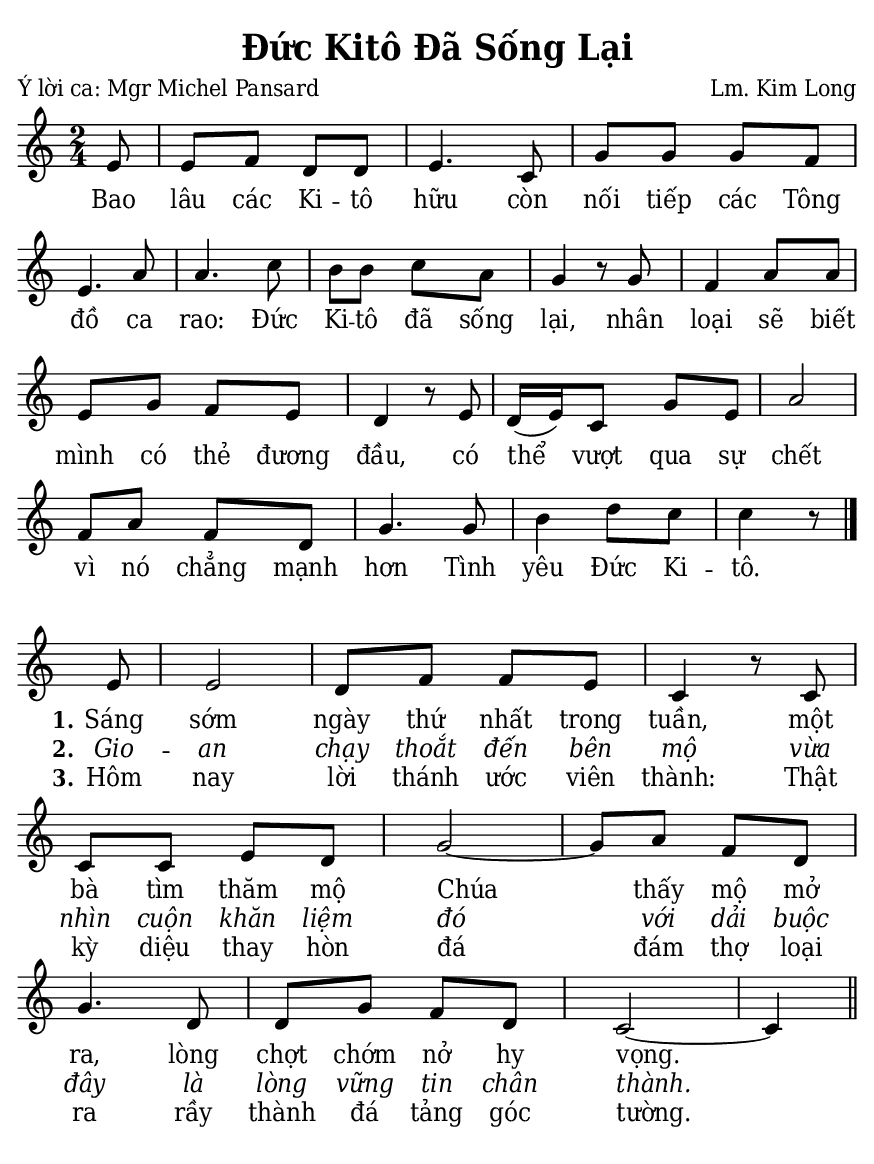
% Cài đặt chung
\version "2.24.3"
\include "english.ly"

\header {
  title = "Đức Kitô Đã Sống Lại"
  poet = "Ý lời ca: Mgr Michel Pansard"
  composer = "Lm. Kim Long"
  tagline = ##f
}

% Nhạc
nhacPhanMot = \relative c' {
  \key c \major
  \time 2/4
  \partial 8 e8 |
  e f d d |
  e4. c8 |
  g' g g f |
  e4. a8 |
  a4. c8 |
  b b c a |
  g4 r8 g |
  f4 a8 a |
  e g f e |
  d4 r8 e |
  d16 (e) c8 g' e |
  a2 |
  f8 a f d |
  g4. g8 |
  b4 d8 c |
  c4 r8 \bar "|."
}

nhacPhanHai = \relative c' {
  \key c \major
  \time 2/4
  \partial 8 e8 |
  e2 |
  d8 f f e |
  c4 r8 c |
  c c e d |
  g2 ~ |
  g8 a f d |
  g4. d8 |
  d g f d |
  c2 ~ |
  c4 \bar "||"
}

% Lời
loiPhanMot = \lyricmode {
  Bao lâu các Ki -- tô hữu còn nối tiếp các Tông đồ ca rao:
  Đức Ki -- tô đã sống lại,
  nhân loại sẽ biết mình có thẻ đương đầu,
  có thể vượt qua sự chết
  vì nó chẳng mạnh hơn Tình yêu Đức Ki -- tô.
}

loiPhanHai = \lyricmode {
  <<
    {
      \set stanza = "1."
      Sáng sớm ngày thứ nhất trong tuần,
      một bà tìm thăm mộ Chúa thấy mộ mở ra,
      lòng chợt chớm nở hy vọng.
    }
    \new Lyrics {
	    \set associatedVoice = "beSop"
	    \set stanza = "2."
      \override Lyrics.LyricText.font-shape = #'italic
      Gio -- an chạy thoắt đến bên mộ
      vừa nhìn cuộn khăn liệm đó với dải buộc đây
      là lòng vững tin chân thành.
    }
    \new Lyrics {
	    \set associatedVoice = "beSop"
	    \set stanza = "3."
      Hôm nay lời thánh ước viên thành:
      Thật kỳ diệu thay hòn đá đám thợ loại ra
      rầy thành đá tảng góc tường.
    }
  >>
}

% Dàn trang
\paper {
  #(set-paper-size "a5")
  top-margin = 3\mm
  bottom-margin = 3\mm
  left-margin = 3\mm
  right-margin = 3\mm
  indent = #0
  #(define fonts
	 (make-pango-font-tree "Deja Vu Serif Condensed"
	 		       "Deja Vu Serif Condensed"
			       "Deja Vu Serif Condensed"
			       (/ 20 20)))
  print-page-number = ##f
}

\score {
  <<
    \new Staff <<
        \clef treble
        \new Voice = beSop {
          \nhacPhanMot
        }
      \new Lyrics \lyricsto beSop \loiPhanMot
    >>
  >>
  \layout {
    \override Lyrics.LyricSpace.minimum-distance = #2.5
    \override Score.BarNumber.break-visibility = ##(#f #f #f)
    \override Score.SpacingSpanner.uniform-stretching = ##t
    ragged-last = ##f
  }
}

\score {
  <<
    \new Staff <<
        \clef treble
        \new Voice = beSop {
          \nhacPhanHai
        }
      \new Lyrics \lyricsto beSop \loiPhanHai
    >>
  >>
  \layout {
    \override Staff.TimeSignature.transparent = ##t
    \override Lyrics.LyricSpace.minimum-distance = #2.5
    \override Score.BarNumber.break-visibility = ##(#f #f #f)
    \override Score.SpacingSpanner.uniform-stretching = ##t
    ragged-last = ##f
  }
}
